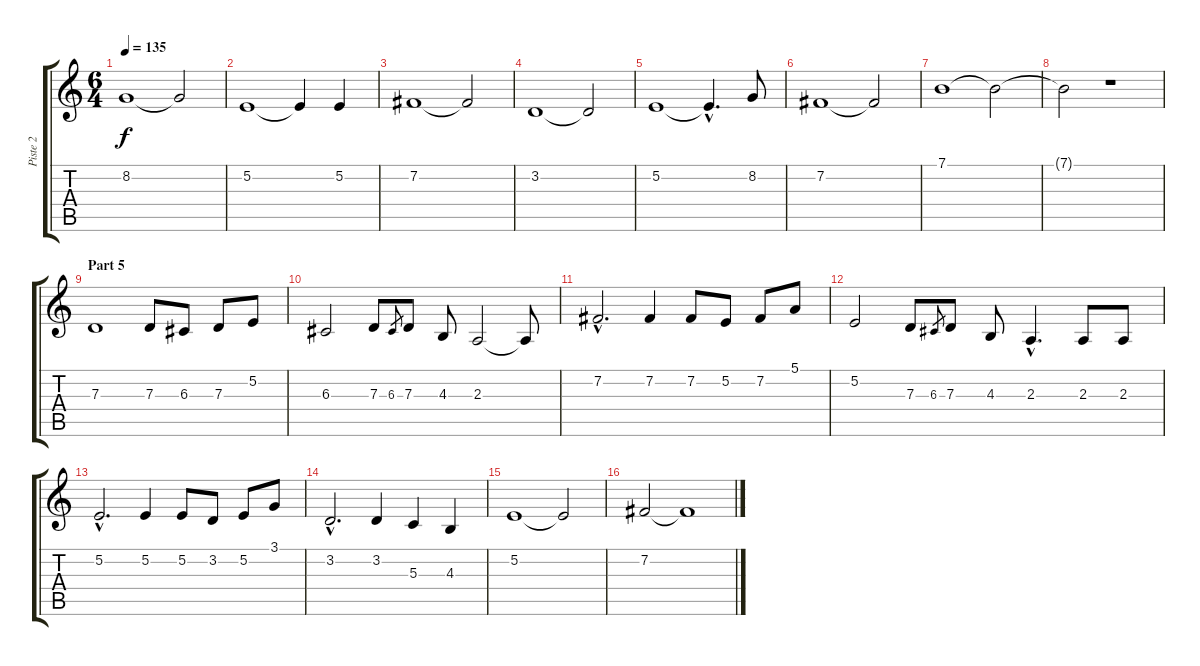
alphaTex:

\track ("Piste 2" "Piste 2") {instrument viola}
\staff {score tabs}
\tuning (E4 B3 G3 D3 A2 E2) {hide}
\ts (6 4)
\tempo 135
\clef g2
\ks c
8.2.1{dy f} 8.2{t}.2 |
5.2.1 5.2{t}.4 5.2.4 |
7.2.1 7.2{t}.2 |
3.2.1 3.2{t}.2 |
5.2.1 5.2{hac t}.4{d} 8.2.8 |
7.2.1 7.2{t}.2 |
7.1.1 7.1{t}.2 |
7.1{t}.2 r.1 |
\section ("" "Part 5")
7.3.1 7.3.8 6.3.8 7.3.8 5.2.8 |
6.3.2 7.3.8 6.3.8{gr} 7.3.8 4.3.8 2.3.2 2.3{t}.8 |
7.2{hac}.2{d} 7.2.4 7.2.8 5.2.8 7.2.8 5.1.8 |
5.2.2 7.3.8 6.3.8{gr} 7.3.8 4.3.8 2.3{hac}.4{d} 2.3.8 2.3.8 |
5.2{hac}.2{d} 5.2.4 5.2.8 3.2.8 5.2.8 3.1.8 |
3.2{hac}.2{d} 3.2.4 5.3.4 4.3.4 |
5.2.1 5.2{t}.2 |
7.2.2 7.2{t}.1
